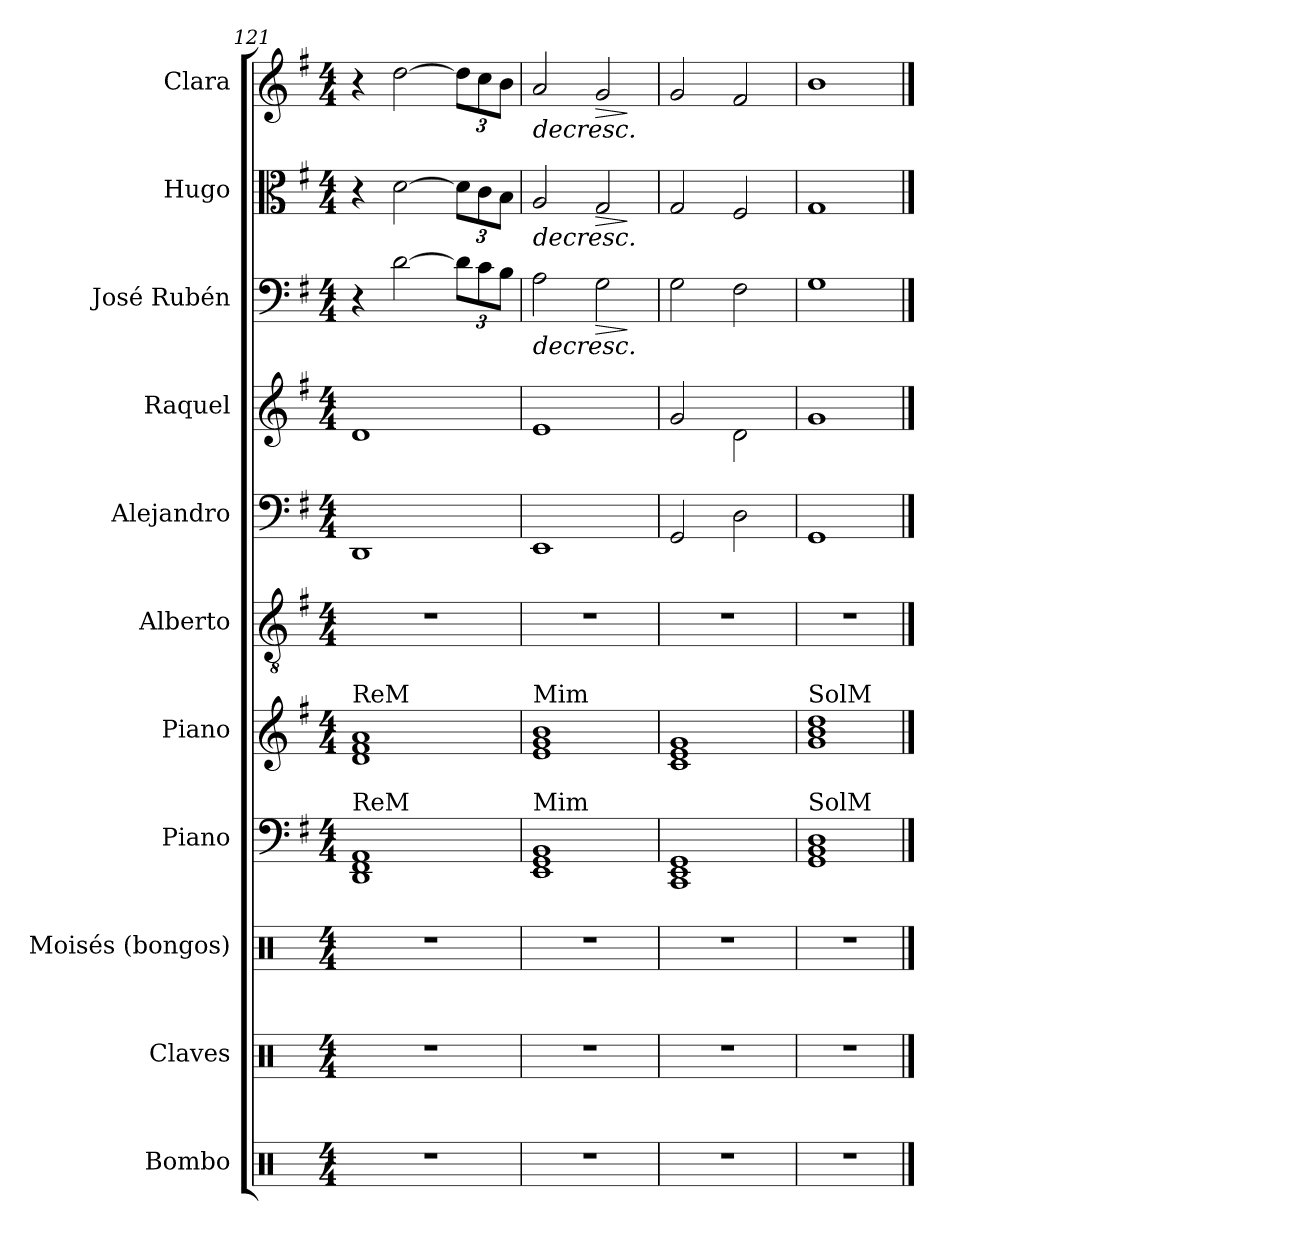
**kern	**kern	**kern	**kern	**kern	**kern	**kern	**kern	**kern	**dynam	**kern	**dynam	**kern	**dynam
*part11	*part10	*part9	*part8	*part7	*part6	*part5	*part4	*part3	*part3	*part2	*part2	*part1	*part1
*staff11	*staff10	*staff9	*staff8	*staff7	*staff6	*staff5	*staff4	*staff3	*staff3	*staff2	*staff2	*staff1	*staff1
*I"Bombo	*I"Claves	*I"Moisés (bongos)	*I"Piano	*I"Piano	*I"Alberto	*I"Alejandro	*I"Raquel	*I"José Rubén	*	*I"Hugo	*	*I"Clara	*
*I'Bmb.	*I'Clv.	*I'Bo.	*I'Pno.	*I'Pno.	*	*	*	*	*	*	*	*	*
*clefX	*clefX	*clefX	*clefF4	*clefG2	*clefGv2	*clefF4	*clefG2	*clefF4	*	*clefC3	*	*clefG2	*
*k[]	*k[]	*k[]	*k[f#]	*k[f#]	*k[f#]	*k[f#]	*k[f#]	*k[f#]	*	*k[f#]	*	*k[f#]	*
*M4/4	*M4/4	*M4/4	*M4/4	*M4/4	*M4/4	*M4/4	*M4/4	*M4/4	*	*M4/4	*	*M4/4	*
=121	=121	=121	=121	=121	=121	=121	=121	=121	=121	=121	=121	=121	=121
!	!	!	!	!LO:TX:a:t=ReM	!	!	!	!	!	!	!	!	!
!	!	!	!LO:TX:a:t=ReM	!	!	!	!	!	!	!	!	!	!
1r	1r	1r	1DD 1FF# 1AA	1d 1f# 1a	1r	1DD	1d	4r	.	4r	.	4r	.
.	.	.	.	.	.	.	.	[2d\	.	[2d\	.	[2dd\	.
*	*	*	*	*	*	*	*	*Xbrackettup	*	*Xbrackettup	*	*Xbrackettup	*
.	.	.	.	.	.	.	.	12d\L]	.	12d\L]	.	12dd\L]	.
.	.	.	.	.	.	.	.	12c\	.	12c\	.	12cc\	.
.	.	.	.	.	.	.	.	12B\J	.	12B\J	.	12b\J	.
=122	=122	=122	=122	=122	=122	=122	=122	=122	=122	=122	=122	=122	=122
!	!	!	!	!LO:TX:a:t=Mim	!	!	!	!	!	!	!	!	!
!	!	!	!LO:TX:a:t=Mim	!	!	!	!	!	!	!	!	!	!
!	!	!	!	!	!	!	!	!	!LO:HP:b	!	!LO:HP:b	!	!LO:HP:b
1r	1r	1r	1EE 1GG 1BB	1e 1g 1b	1r	1EE	1e	2A\	>	2A/	>	2a/	>
!	!	!	!	!	!	!	!	!	!LO:HP:b	!	!LO:HP:b	!	!LO:HP:b
.	.	.	.	.	.	.	.	2G\	>	2G/	>	2g/	>
.	.	.	.	.	.	.	.	.	] ]	.	] ]	.	] ]
=123	=123	=123	=123	=123	=123	=123	=123	=123	=123	=123	=123	=123	=123
1r	1r	1r	1CC 1EE 1GG	1c 1e 1g	1r	2GG/	2g/	2G\	.	2G/	.	2g/	.
.	.	.	.	.	.	2D\	2d\	2F#\	.	2F#/	.	2f#/	.
=124	=124	=124	=124	=124	=124	=124	=124	=124	=124	=124	=124	=124	=124
!	!	!	!	!LO:TX:a:t=SolM	!	!	!	!	!	!	!	!	!
!	!	!	!LO:TX:a:t=SolM	!	!	!	!	!	!	!	!	!	!
1r	1r	1r	1GG 1BB 1D	1g 1b 1dd	1r	1GG	1g	1G	.	1G	.	1b	.
==	==	==	==	==	==	==	==	==	==	==	==	==	==
*-	*-	*-	*-	*-	*-	*-	*-	*-	*-	*-	*-	*-	*-
